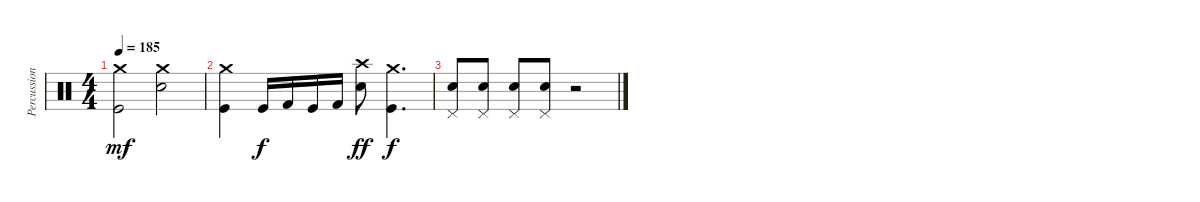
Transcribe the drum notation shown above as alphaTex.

\track ("Percussions" "Percussion") {instrument percussion}
\staff {score}
\articulation defaults
\ts (4 4)
\tempo 185
\clef neutral
\ks c
("Kick (hit)" "Crash medium (hit)").2{dy mf} ("Electric Snare (hit)" "Crash medium (hit)").2 |
("Kick (hit)" "Crash medium (hit)").4 "Kick (hit)".16{dy f} "Kick (hit) 2".16 "Kick (hit)".16 "Kick (hit) 2".16 ("Electric Snare (hit)" "Crash high (hit)").8{dy ff} ("Kick (hit)" "Crash medium (hit)").4{d dy f} |
("Electric Snare (hit)" "Pedal Hi-Hat (hit)").8 ("Electric Snare (hit)" "Pedal Hi-Hat (hit)").8 ("Electric Snare (hit)" "Pedal Hi-Hat (hit)").8 ("Electric Snare (hit)" "Pedal Hi-Hat (hit)").8 r.2
